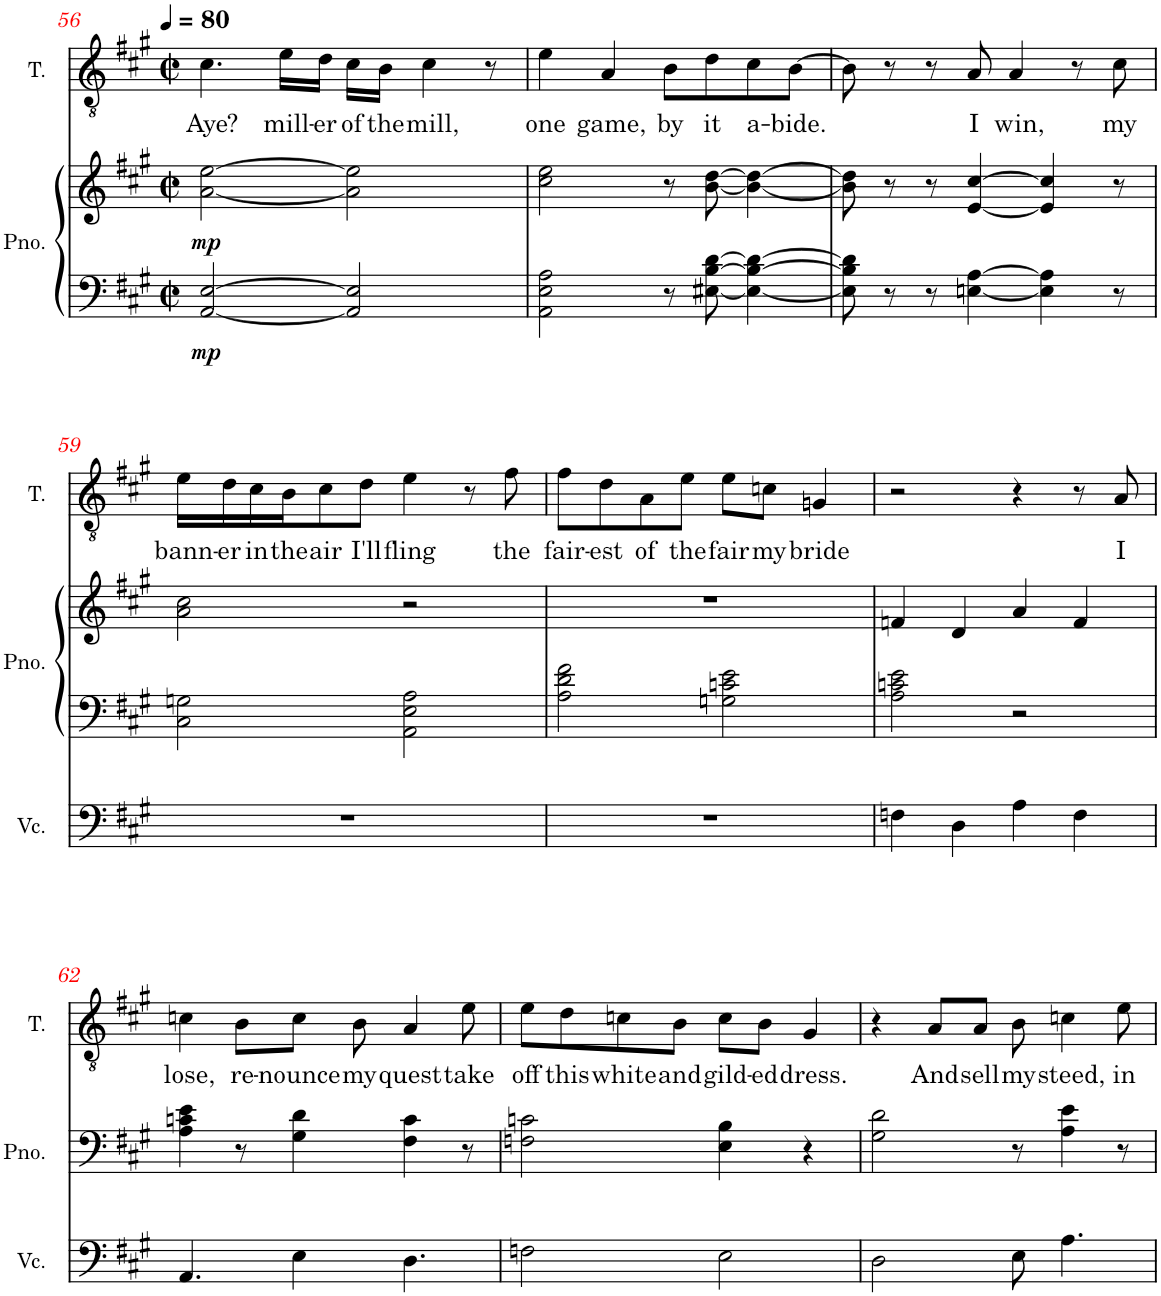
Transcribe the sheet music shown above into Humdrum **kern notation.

**kern	**kern	**kern	**dynam	**kern	**text
*part3	*part2	*part2	*part2	*part1	*part1
*staff4	*staff3	*staff2	*staff2/3	*staff1	*staff1
*I"Violoncello	*I"Piano	*	*	*I"Tenor	*
*I'Vc.	*I'Pno.	*	*	*I'T.	*
!!LO:PB:g=z
*clefF4	*clefF4	*clefG2	*	*clefGv2	*
*	*	*	*	*ITrd4c7	*
*k[f#c#g#]	*k[f#c#g#]	*k[f#c#g#]	*	*k[f#c#g#]	*
*M2/2	*M2/2	*M2/2	*	*M2/2	*
*met(c|)	*met(c|)	*met(c|)	*	*met(c|)	*
=56	=56	=56	=56	=56	=56
!	!	!	!LO:DY:b=2	!	!LO:LY:b
!	!	!	!LO:DY:n=1:b	!	!
1r	[2AA/ [2E/	[2a\ [2ee\	mp mp	4.c#\	Aye?
!	!	!	!	!	!LO:LY:b
.	.	.	.	16e\LL	mill-
!	!	!	!	!	!LO:LY:b
.	.	.	.	16d\JJ	-er
!	!	!	!	!	!LO:LY:b
.	2AA/] 2E/]	2a\] 2ee\]	.	16c#\LL	of
!	!	!	!	!	!LO:LY:b
.	.	.	.	16B\JJ	the
!	!	!	!	!	!LO:LY:b
.	.	.	.	4c#\	mill,
.	.	.	.	8r	.
=57	=57	=57	=57	=57	=57
!	!	!	!	!	!LO:LY:b
1r	2AA\ 2E\ 2A\	2cc#\ 2ee\	.	4e\	one
!	!	!	!	!	!LO:LY:b
.	.	.	.	4A/	game,
!	!	!	!	!	!LO:LY:b
.	8r	8r	.	8B\L	by
!	!	!	!	!	!LO:LY:b
.	[8E#X\ [8B\ [8d\	[8b\ [8dd\	.	8d\	it
!	!	!	!	!	!LO:LY:b
.	4E#\_ 4B\_ 4d\_	4b\_ 4dd\_	.	8c#\	a-
!	!	!	!	!	!LO:LY:b
.	.	.	.	[8B\J	-bide.
=58	=58	=58	=58	=58	=58
1r	8E#\] 8B\] 8d\]	8b\] 8dd\]	.	8B\]	.
.	8r	8r	.	8r	.
.	8r	8r	.	8r	.
!	!	!	!	!	!LO:LY:b
.	[4En\ [4A\	[4e/ [4cc#/	.	8A/	I
!	!	!	!	!	!LO:LY:b
.	.	.	.	4A/	win,
.	4E\] 4A\]	4e/] 4cc#/]	.	.	.
.	.	.	.	8r	.
!	!	!	!	!	!LO:LY:b
.	8r	8r	.	8c#\	my
!!LO:LB:g=z
=59	=59	=59	=59	=59	=59
!	!	!	!	!	!LO:LY:b
1r	2C#\ 2Gn\	2a\ 2cc#\	.	16e\LL	bann-
!	!	!	!	!	!LO:LY:b
.	.	.	.	16d\	-er
!	!	!	!	!	!LO:LY:b
.	.	.	.	16c#\	in
!	!	!	!	!	!LO:LY:b
.	.	.	.	16B\J	the
!	!	!	!	!	!LO:LY:b
.	.	.	.	8c#\	air
!	!	!	!	!	!LO:LY:b
.	.	.	.	8d\J	I'll
!	!	!	!	!	!LO:LY:b
.	2AA\ 2E\ 2A\	2r	.	4e\	fling
.	.	.	.	8r	.
!	!	!	!	!	!LO:LY:b
.	.	.	.	8f#\	the
=60	=60	=60	=60	=60	=60
!	!	!	!	!	!LO:LY:b
1r	2A\ 2d\ 2f#\	1r	.	8f#\L	fair-
!	!	!	!	!	!LO:LY:b
.	.	.	.	8d\	-est
!	!	!	!	!	!LO:LY:b
.	.	.	.	8A\	of
!	!	!	!	!	!LO:LY:b
.	.	.	.	8e\J	the
!	!	!	!	!	!LO:LY:b
.	2Gn\ 2cn\ 2e\	.	.	8e\L	fair
!	!	!	!	!	!LO:LY:b
.	.	.	.	8cn\J	my
!	!	!	!	!	!LO:LY:b
.	.	.	.	4Gn/	bride
=61	=61	=61	=61	=61	=61
4Fn\	2A\ 2cn\ 2e\	4fn/	.	2r	.
4D\	.	4d/	.	.	.
4A\	2r	4a/	.	4r	.
4F\	.	4f/	.	8r	.
!	!	!	!	!	!LO:LY:b
.	.	.	.	8A/	I
!!LO:LB:g=z
=62	=62	=62	=62	=62	=62
!	!	!	!	!	!LO:LY:b
4.AA/	4A\ 4cn\ 4e\	1r	.	4cn\	lose,
!	!	!	!	!	!LO:LY:b
.	8r	.	.	8B\L	re-
!	!	!	!	!	!LO:LY:b
4E\	4G#\ 4d\	.	.	8c\J	-nounce
!	!	!	!	!	!LO:LY:b
.	.	.	.	8B\	my
!	!	!	!	!	!LO:LY:b
4.D\	4F#\ 4c\	.	.	4A/	quest
!	!	!	!	!	!LO:LY:b
.	8r	.	.	8e\	take
=63	=63	=63	=63	=63	=63
!	!	!	!	!	!LO:LY:b
2Fn\	2Fn\ 2cn\	1r	.	8e\L	off
!	!	!	!	!	!LO:LY:b
.	.	.	.	8d\	this
!	!	!	!	!	!LO:LY:b
.	.	.	.	8cn\	white
!	!	!	!	!	!LO:LY:b
.	.	.	.	8B\J	and
!	!	!	!	!	!LO:LY:b
2E\	4E\ 4B\	.	.	8c\L	gild-
!	!	!	!	!	!LO:LY:b
.	.	.	.	8B\J	-ed
!	!	!	!	!	!LO:LY:b
.	4r	.	.	4G#/	dress.
=64	=64	=64	=64	=64	=64
2D\	2G#\ 2d\	1r	.	4r	.
!	!	!	!	!	!LO:LY:b
.	.	.	.	8A/L	And
!	!	!	!	!	!LO:LY:b
.	.	.	.	8A/J	sell
!	!	!	!	!	!LO:LY:b
8E\	8r	.	.	8B\	my
!	!	!	!	!	!LO:LY:b
4.A\	4A\ 4e\	.	.	4cn\	steed,
!	!	!	!	!	!LO:LY:b
.	8r	.	.	8e\	in
=	=	=	=	=	=
*-	*-	*-	*-	*-	*-
